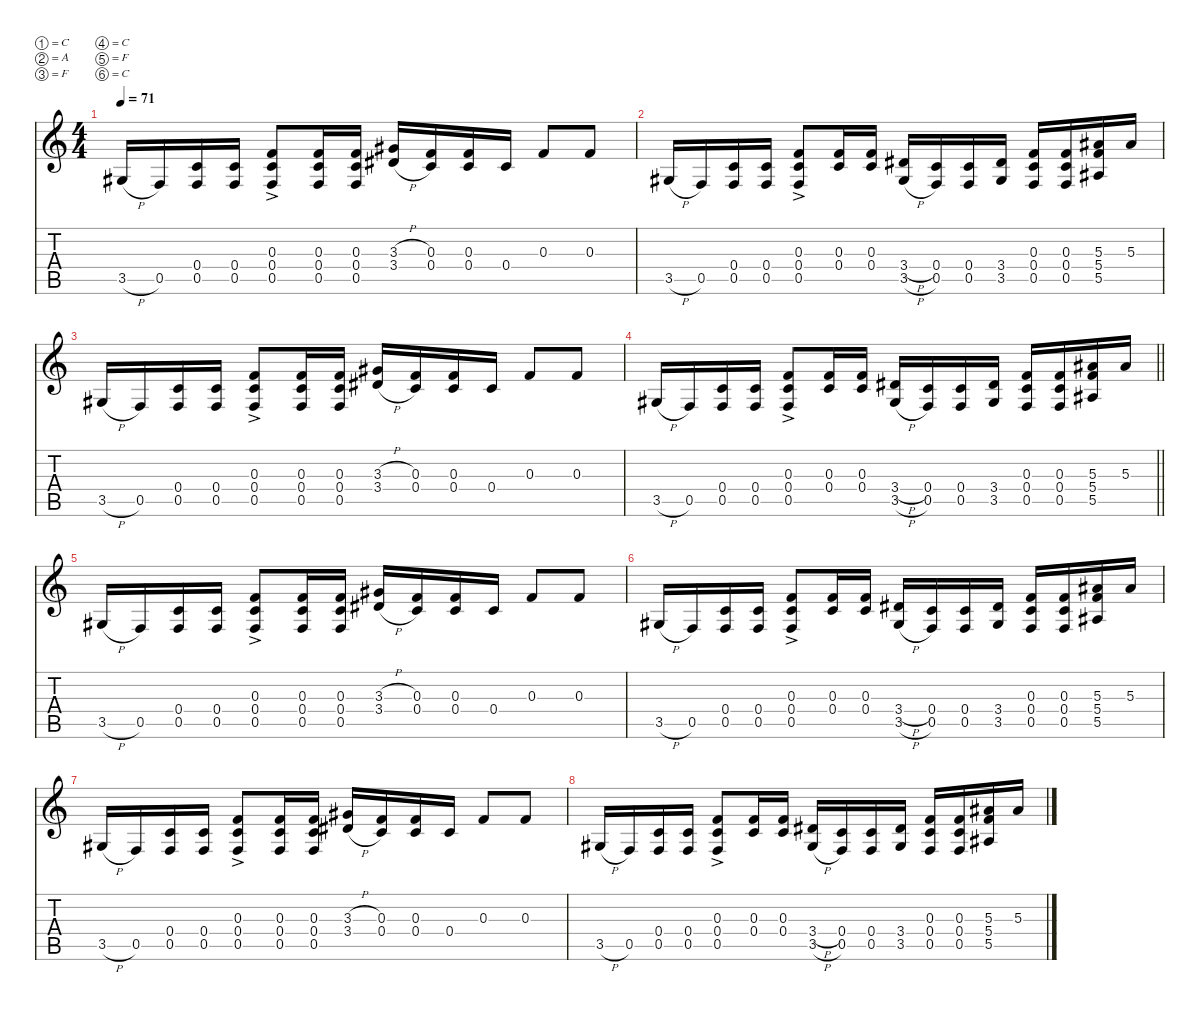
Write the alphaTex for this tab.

\defaultSystemsLayout 4
\hideDynamics
\bracketExtendMode nobrackets
\singleTrackTrackNamePolicy hidden
\multiTrackTrackNamePolicy hidden
\firstSystemTrackNameMode fullname
\firstSystemTrackNameOrientation horizontal
\otherSystemsTrackNameOrientation horizontal
\track ("Guitar 1" "el.guit.") {defaultSystemsLayout 4 instrument electricguitarclean}
\staff {score tabs}
\tuning (C4 A3 F3 C3 F2 C2)
\ts (4 4)
\tempo 71
\clef g2
\ks c
3.5{h acc #}.16{dy mf beam Up} 0.5.16{beam Up} (0.4 0.5).16{beam Up} (0.4 0.5).16{beam Up} (0.3{ac} 0.4{ac} 0.5{ac}).8{beam Up} (0.3 0.4 0.5).16{beam Up} (0.3 0.4 0.5).16{beam Up} (3.3{h acc #} 3.4{h acc #}).16{beam Up} (0.3 0.4).16{beam Up} (0.3 0.4).16{beam Up} 0.4.16{beam Up} 0.3.8{beam Up} 0.3.8{beam Up} |
3.5{h acc #}.16{beam Up} 0.5.16{beam Up} (0.4 0.5).16{beam Up} (0.4 0.5).16{beam Up} (0.3{ac} 0.4{ac} 0.5{ac}).8{beam Up} (0.3 0.4).16{beam Up} (0.3 0.4).16{beam Up} (3.4{h acc #} 3.5{h acc #}).16{beam Up} (0.4 0.5).16{beam Up} (0.4 0.5).16{beam Up} (3.4{acc #} 3.5{acc #}).16{beam Up} (0.3 0.4 0.5).16{beam Up} (0.3 0.4 0.5).16{beam Up} (5.3{acc #} 5.4 5.5{acc #}).16{beam Up} 5.3{acc #}.16{beam Up} |
3.5{h acc #}.16{beam Up} 0.5.16{beam Up} (0.4 0.5).16{beam Up} (0.4 0.5).16{beam Up} (0.3{ac} 0.4{ac} 0.5{ac}).8{beam Up} (0.3 0.4 0.5).16{beam Up} (0.3 0.4 0.5).16{beam Up} (3.3{h acc #} 3.4{h acc #}).16{beam Up} (0.3 0.4).16{beam Up} (0.3 0.4).16{beam Up} 0.4.16{beam Up} 0.3.8{beam Up} 0.3.8{beam Up} |
\barLineRight lightlight
3.5{h acc #}.16{beam Up} 0.5.16{beam Up} (0.4 0.5).16{beam Up} (0.4 0.5).16{beam Up} (0.3{ac} 0.4{ac} 0.5{ac}).8{beam Up} (0.3 0.4).16{beam Up} (0.3 0.4).16{beam Up} (3.4{h acc #} 3.5{h acc #}).16{beam Up} (0.4 0.5).16{beam Up} (0.4 0.5).16{beam Up} (3.4{acc #} 3.5{acc #}).16{beam Up} (0.3 0.4 0.5).16{beam Up} (0.3 0.4 0.5).16{beam Up} (5.3{acc #} 5.4 5.5{acc #}).16{beam Up} 5.3{acc #}.16{beam Up} |
3.5{h acc #}.16{beam Up} 0.5.16{beam Up} (0.4 0.5).16{beam Up} (0.4 0.5).16{beam Up} (0.3{ac} 0.4{ac} 0.5{ac}).8{beam Up} (0.3 0.4 0.5).16{beam Up} (0.3 0.4 0.5).16{beam Up} (3.3{h acc #} 3.4{h acc #}).16{beam Up} (0.3 0.4).16{beam Up} (0.3 0.4).16{beam Up} 0.4.16{beam Up} 0.3.8{beam Up} 0.3.8{beam Up} |
3.5{h acc #}.16{beam Up} 0.5.16{beam Up} (0.4 0.5).16{beam Up} (0.4 0.5).16{beam Up} (0.3{ac} 0.4{ac} 0.5{ac}).8{beam Up} (0.3 0.4).16{beam Up} (0.3 0.4).16{beam Up} (3.4{h acc #} 3.5{h acc #}).16{beam Up} (0.4 0.5).16{beam Up} (0.4 0.5).16{beam Up} (3.4{acc #} 3.5{acc #}).16{beam Up} (0.3 0.4 0.5).16{beam Up} (0.3 0.4 0.5).16{beam Up} (5.3{acc #} 5.4 5.5{acc #}).16{beam Up} 5.3{acc #}.16{beam Up} |
3.5{h acc #}.16{beam Up} 0.5.16{beam Up} (0.4 0.5).16{beam Up} (0.4 0.5).16{beam Up} (0.3{ac} 0.4{ac} 0.5{ac}).8{beam Up} (0.3 0.4 0.5).16{beam Up} (0.3 0.4 0.5).16{beam Up} (3.3{h acc #} 3.4{h acc #}).16{beam Up} (0.3 0.4).16{beam Up} (0.3 0.4).16{beam Up} 0.4.16{beam Up} 0.3.8{beam Up} 0.3.8{beam Up} |
3.5{h acc #}.16{beam Up} 0.5.16{beam Up} (0.4 0.5).16{beam Up} (0.4 0.5).16{beam Up} (0.3{ac} 0.4{ac} 0.5{ac}).8{beam Up} (0.3 0.4).16{beam Up} (0.3 0.4).16{beam Up} (3.4{h acc #} 3.5{h acc #}).16{beam Up} (0.4 0.5).16{beam Up} (0.4 0.5).16{beam Up} (3.4{acc #} 3.5{acc #}).16{beam Up} (0.3 0.4 0.5).16{beam Up} (0.3 0.4 0.5).16{beam Up} (5.3{acc #} 5.4 5.5{acc #}).16{beam Up} 5.3{acc #}.16{beam Up}
